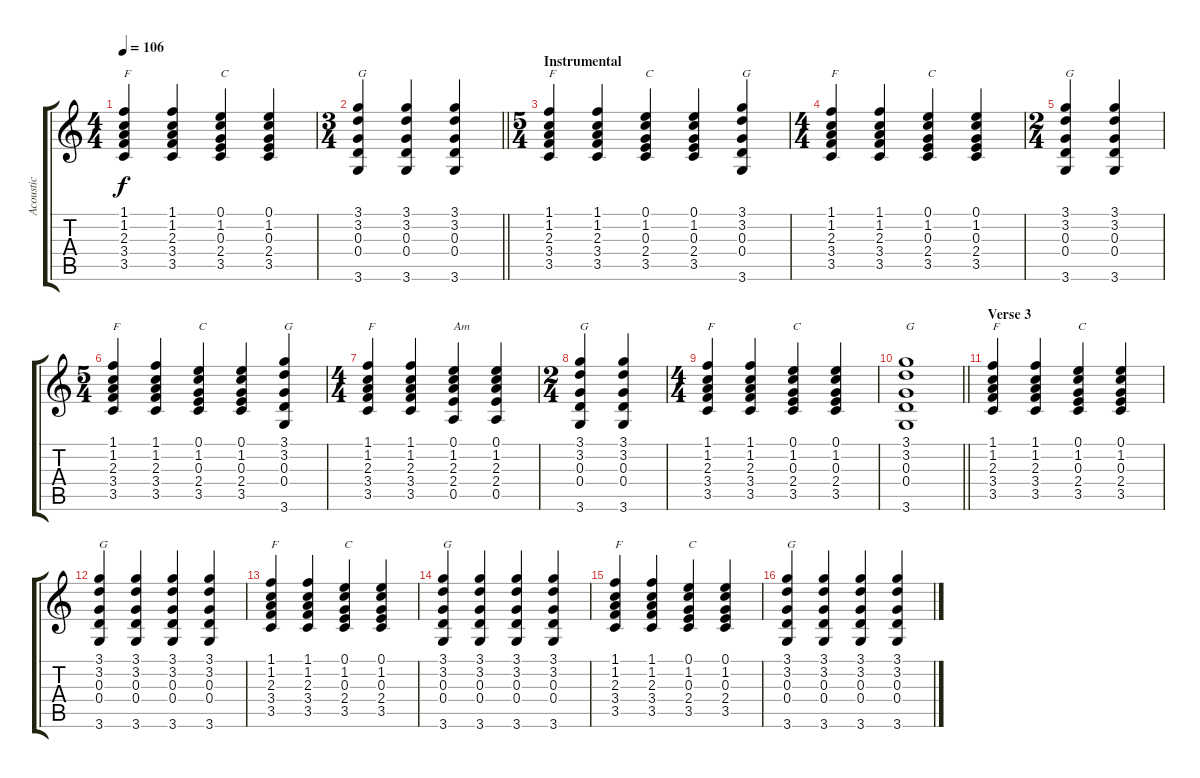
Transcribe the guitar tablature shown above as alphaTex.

\track ("Acoustic" "Acoustic") {instrument acousticguitarsteel}
\staff {score tabs}
\tuning (E4 B3 G3 D3 A2 E2) {hide}
\ts (4 4)
\tempo 106
\clef g2
\ks c
(1.1 1.2 2.3 3.4 3.5).4{txt "F" dy f} (1.1 1.2 2.3 3.4 3.5).4 (0.1 1.2 0.3 2.4 3.5).4{txt "C"} (0.1 1.2 0.3 2.4 3.5).4 |
\ts (3 4)
\barLineRight lightlight
(3.1 3.2 0.3 0.4 3.6).4{txt "G"} (3.1 3.2 0.3 0.4 3.6).4 (3.1 3.2 0.3 0.4 3.6).4 |
\ts (5 4)
\section ("" "Instrumental")
(1.1 1.2 2.3 3.4 3.5).4{txt "F"} (1.1 1.2 2.3 3.4 3.5).4 (0.1 1.2 0.3 2.4 3.5).4{txt "C"} (0.1 1.2 0.3 2.4 3.5).4 (3.1 3.2 0.3 0.4 3.6).4{txt "G"} |
\ts (4 4)
(1.1 1.2 2.3 3.4 3.5).4{txt "F"} (1.1 1.2 2.3 3.4 3.5).4 (0.1 1.2 0.3 2.4 3.5).4{txt "C"} (0.1 1.2 0.3 2.4 3.5).4 |
\ts (2 4)
(3.1 3.2 0.3 0.4 3.6).4{txt "G"} (3.1 3.2 0.3 0.4 3.6).4 |
\ts (5 4)
(1.1 1.2 2.3 3.4 3.5).4{txt "F"} (1.1 1.2 2.3 3.4 3.5).4 (0.1 1.2 0.3 2.4 3.5).4{txt "C"} (0.1 1.2 0.3 2.4 3.5).4 (3.1 3.2 0.3 0.4 3.6).4{txt "G"} |
\ts (4 4)
(1.1 1.2 2.3 3.4 3.5).4{txt "F"} (1.1 1.2 2.3 3.4 3.5).4 (0.1 1.2 2.3 2.4 0.5).4{txt "Am"} (0.1 1.2 2.3 2.4 0.5).4 |
\ts (2 4)
(3.1 3.2 0.3 0.4 3.6).4{txt "G"} (3.1 3.2 0.3 0.4 3.6).4 |
\ts (4 4)
(1.1 1.2 2.3 3.4 3.5).4{txt "F"} (1.1 1.2 2.3 3.4 3.5).4 (0.1 1.2 0.3 2.4 3.5).4{txt "C"} (0.1 1.2 0.3 2.4 3.5).4 |
\barLineRight lightlight
(3.1 3.2 0.3 0.4 3.6).1{txt "G"} |
\section ("" "Verse 3")
(1.1 1.2 2.3 3.4 3.5).4{txt "F"} (1.1 1.2 2.3 3.4 3.5).4 (0.1 1.2 0.3 2.4 3.5).4{txt "C"} (0.1 1.2 0.3 2.4 3.5).4 |
(3.1 3.2 0.3 0.4 3.6).4{txt "G"} (3.1 3.2 0.3 0.4 3.6).4 (3.1 3.2 0.3 0.4 3.6).4 (3.1 3.2 0.3 0.4 3.6).4 |
(1.1 1.2 2.3 3.4 3.5).4{txt "F"} (1.1 1.2 2.3 3.4 3.5).4 (0.1 1.2 0.3 2.4 3.5).4{txt "C"} (0.1 1.2 0.3 2.4 3.5).4 |
(3.1 3.2 0.3 0.4 3.6).4{txt "G"} (3.1 3.2 0.3 0.4 3.6).4 (3.1 3.2 0.3 0.4 3.6).4 (3.1 3.2 0.3 0.4 3.6).4 |
(1.1 1.2 2.3 3.4 3.5).4{txt "F"} (1.1 1.2 2.3 3.4 3.5).4 (0.1 1.2 0.3 2.4 3.5).4{txt "C"} (0.1 1.2 0.3 2.4 3.5).4 |
(3.1 3.2 0.3 0.4 3.6).4{txt "G"} (3.1 3.2 0.3 0.4 3.6).4 (3.1 3.2 0.3 0.4 3.6).4 (3.1 3.2 0.3 0.4 3.6).4
